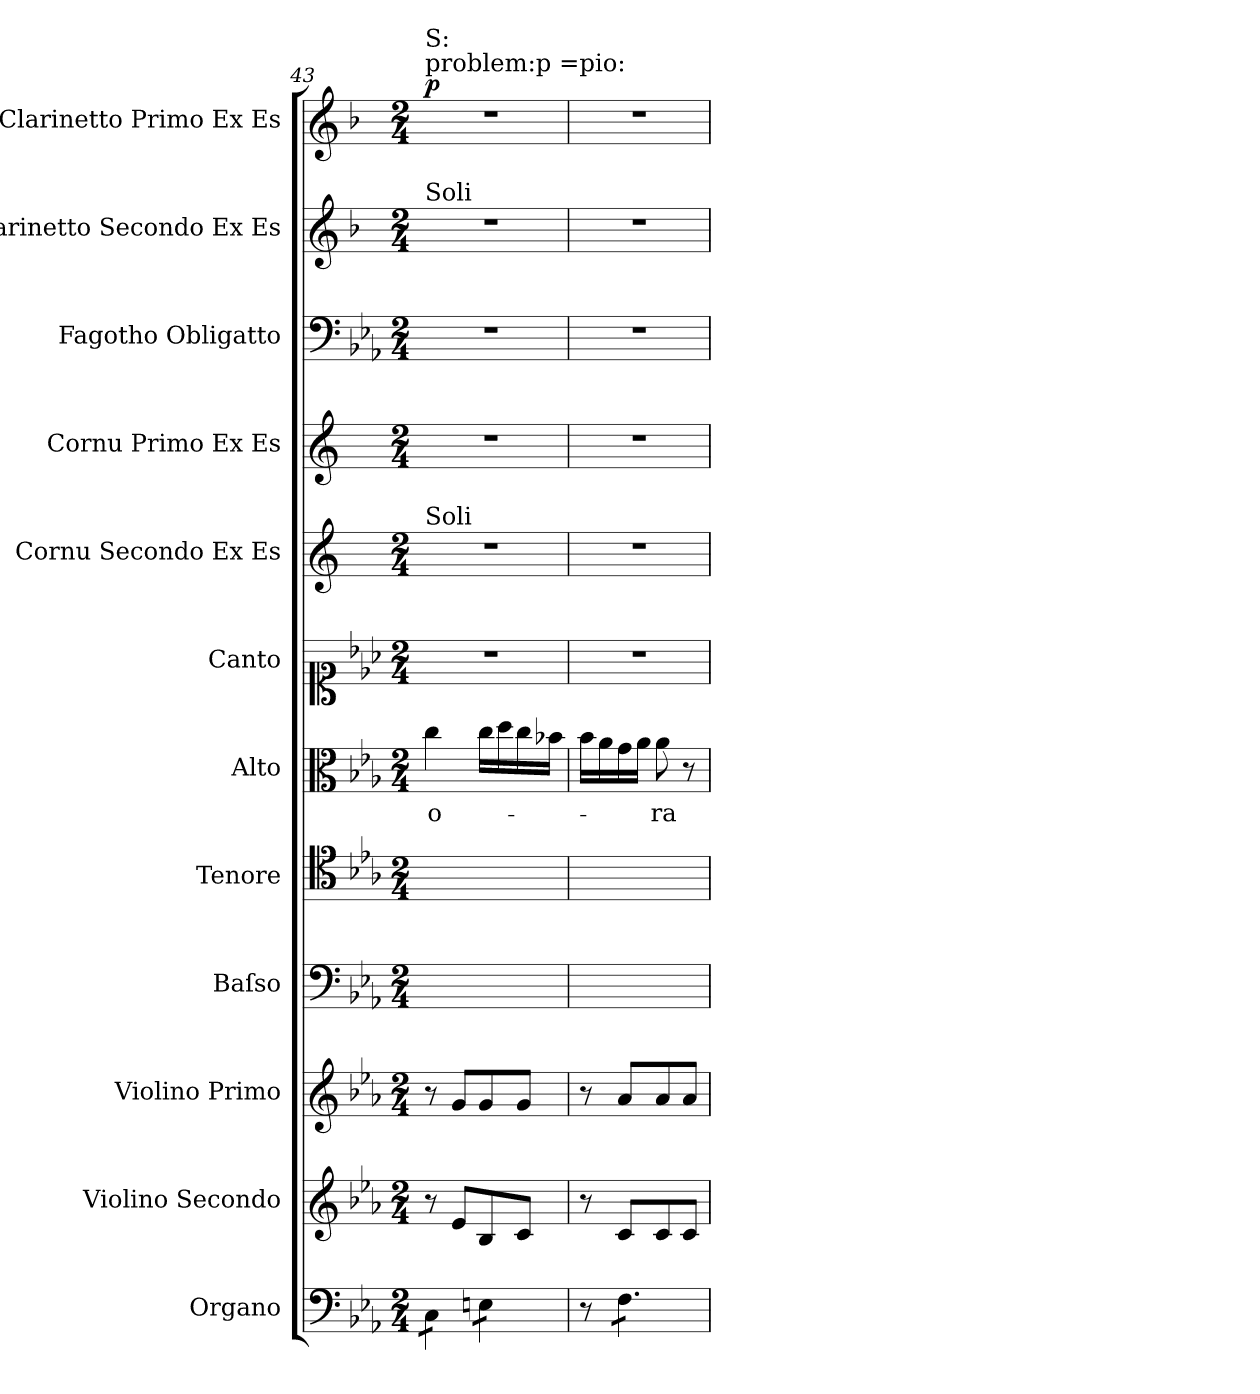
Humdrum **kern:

**kern	**kern	**kern	**kern	**kern	**kern	**text	**kern	**kern	**kern	**kern	**kern	**kern	**dynam
*part12	*part11	*part10	*part9	*part8	*part7	*part7	*part6	*part5	*part4	*part3	*part2	*part1	*part1
*staff12	*staff11	*staff10	*staff9	*staff8	*staff7	*staff7	*staff6	*staff5	*staff4	*staff3	*staff2	*staff1	*staff1
*I"Organo	*I"Violino Secondo	*I"Violino Primo	*I"Baſso	*I"Tenore	*I"Alto	*	*I"Canto	*I"Cornu Secondo Ex Es	*I"Cornu Primo Ex Es	*I"Fagotho Obligatto	*I"Clarinetto Secondo Ex Es	*I"Clarinetto Primo Ex Es	*
*I'Org	*	*I'Vno I	*I'B.	*I'T.	*I'A.	*	*I'C.	*	*I'Cor I	*I'Fag.	*	*I'Cor I	*
*clefF4	*clefG2	*clefG2	*clefF4	*clefC4	*clefC3	*	*clefC1	*clefG2	*clefG2	*clefF4	*clefG2	*clefG2	*
*	*	*	*	*	*	*	*	*ITrd5c9	*ITrd5c9	*	*ITrd1c2	*ITrd1c2	*
*k[b-e-a-]	*k[b-e-a-]	*k[b-e-a-]	*k[b-e-a-]	*k[b-e-a-]	*k[b-e-a-]	*	*k[b-e-a-]	*k[b-e-a-]	*k[b-e-a-]	*k[b-e-a-]	*k[b-e-a-]	*k[b-e-a-]	*
*c:	*c:	*c:	*c:	*c:	*c:	*	*c:	*c:	*c:	*c:	*c:	*c:	*
*M2/4	*M2/4	*M2/4	*M2/4	*M2/4	*M2/4	*	*M2/4	*M2/4	*M2/4	*M2/4	*M2/4	*M2/4	*
=43	=43	=43	=43	=43	=43	=43	=43	=43	=43	=43	=43	=43	=43
!	!	!	!	!	!	!	!	!	!	!	!	!LO:TX:a:t=problem&colon;p =pio&colon;	!
!	!	!	!	!	!	!	!	!	!	!	!	!LO:TX:a:t=S&colon;	!
!	!	!	!	!	!	!	!	!	!	!	!LO:TX:a:t=Soli	!	!
!	!	!	!	!	!	!	!	!LO:TX:a:t=Soli	!	!	!	!	!
!	!	!	!	!	!	!	!	!	!	!	!	!	!LO:DY:a
*tremolo	*	*	*	*	*	*	*	*	*	*	*	*	*
8C\L	8r	8r	2ryy	2ryy	4cc\	o-	2r	2r	2r	2r	2r	2r	p
8C\J	8e-/L	8g/L	.	.	.	.	.	.	.	.	.	.	.
8En\L	8B-/	8g/	.	.	16cc\LL	.	.	.	.	.	.	.	.
.	.	.	.	.	16dd\	.	.	.	.	.	.	.	.
8En\J	8c/J	8g/J	.	.	16cc\	.	.	.	.	.	.	.	.
.	.	.	.	.	16b-X\JJ	.	.	.	.	.	.	.	.
=44	=44	=44	=44	=44	=44	=44	=44	=44	=44	=44	=44	=44	=44
8r	8r	8r	2ryy	2ryy	16b-\LL	.	2r	2r	2r	2r	2r	2r	.
.	.	.	.	.	16a-\	.	.	.	.	.	.	.	.
8F\L	8c/L	8a-/L	.	.	16g\	.	.	.	.	.	.	.	.
.	.	.	.	.	16a-\JJ	.	.	.	.	.	.	.	.
8F\	8c/	8a-/	.	.	8a-\	-ra	.	.	.	.	.	.	.
8F\J	8c/J	8a-/J	.	.	8r	.	.	.	.	.	.	.	.
*Xtremolo	*	*	*	*	*	*	*	*	*	*	*	*	*
=	=	=	=	=	=	=	=	=	=	=	=	=	=
*-	*-	*-	*-	*-	*-	*-	*-	*-	*-	*-	*-	*-	*-
